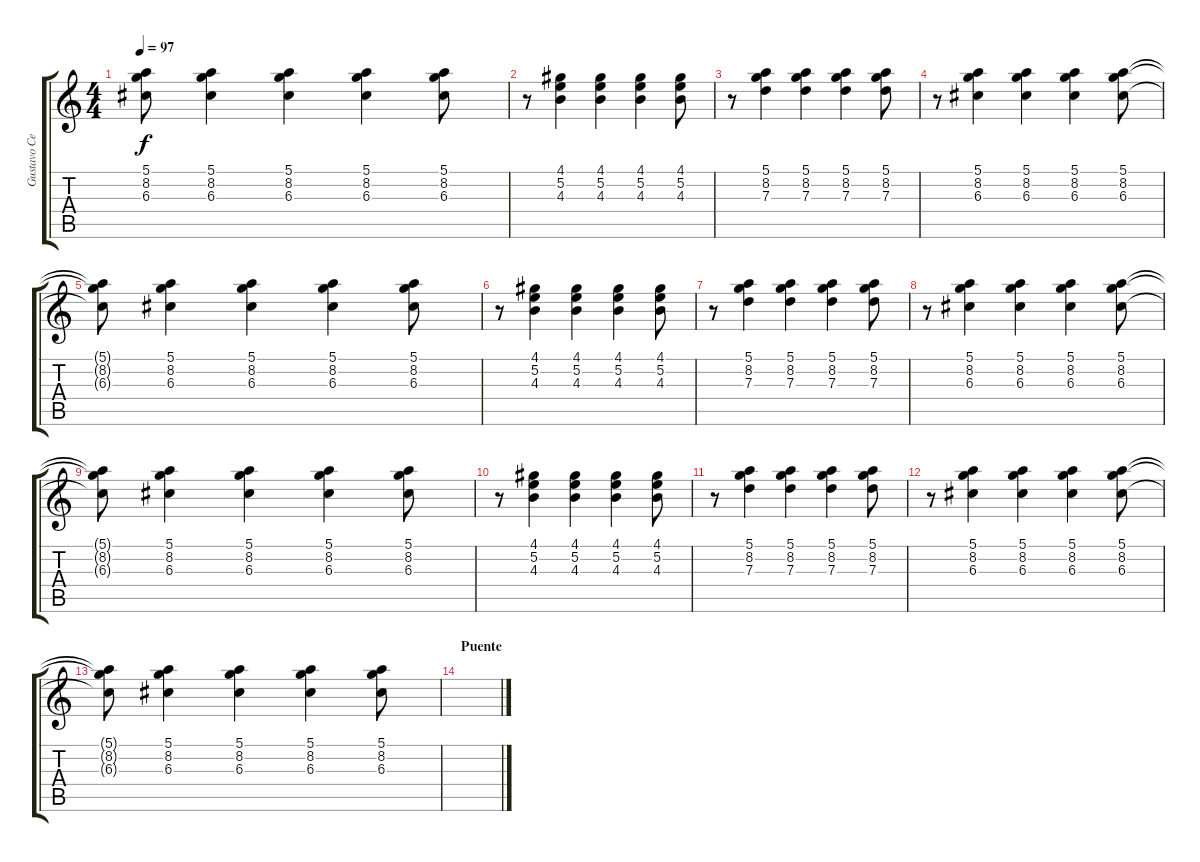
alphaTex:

\track ("Gustavo Cerati - Acústica " "Gustavo Ce") {instrument acousticguitarsteel}
\staff {score tabs}
\tuning (E4 B3 G3 D3 A2 E2) {hide}
\ts (4 4)
\tempo 97
\clef g2
\ks c
(5.1{t} 8.2{t} 6.3{t}).8{dy f} (5.1 8.2 6.3).4 (5.1 8.2 6.3).4 (5.1 8.2 6.3).4 (5.1 8.2 6.3).8 |
r.8 (4.1 5.2 4.3).4 (4.1 5.2 4.3).4 (4.1 5.2 4.3).4 (4.1 5.2 4.3).8 |
r.8 (5.1 8.2 7.3).4 (5.1 8.2 7.3).4 (5.1 8.2 7.3).4 (5.1 8.2 7.3).8 |
r.8 (5.1 8.2 6.3).4 (5.1 8.2 6.3).4 (5.1 8.2 6.3).4 (5.1 8.2 6.3).8 |
(5.1{t} 8.2{t} 6.3{t}).8 (5.1 8.2 6.3).4 (5.1 8.2 6.3).4 (5.1 8.2 6.3).4 (5.1 8.2 6.3).8 |
r.8 (4.1 5.2 4.3).4 (4.1 5.2 4.3).4 (4.1 5.2 4.3).4 (4.1 5.2 4.3).8 |
r.8 (5.1 8.2 7.3).4 (5.1 8.2 7.3).4 (5.1 8.2 7.3).4 (5.1 8.2 7.3).8 |
r.8 (5.1 8.2 6.3).4 (5.1 8.2 6.3).4 (5.1 8.2 6.3).4 (5.1 8.2 6.3).8 |
(5.1{t} 8.2{t} 6.3{t}).8 (5.1 8.2 6.3).4 (5.1 8.2 6.3).4 (5.1 8.2 6.3).4 (5.1 8.2 6.3).8 |
r.8 (4.1 5.2 4.3).4 (4.1 5.2 4.3).4 (4.1 5.2 4.3).4 (4.1 5.2 4.3).8 |
r.8 (5.1 8.2 7.3).4 (5.1 8.2 7.3).4 (5.1 8.2 7.3).4 (5.1 8.2 7.3).8 |
r.8 (5.1 8.2 6.3).4 (5.1 8.2 6.3).4 (5.1 8.2 6.3).4 (5.1 8.2 6.3).8 |
(5.1{t} 8.2{t} 6.3{t}).8 (5.1 8.2 6.3).4 (5.1 8.2 6.3).4 (5.1 8.2 6.3).4 (5.1 8.2 6.3).8 |
\section ("" "Puente")
